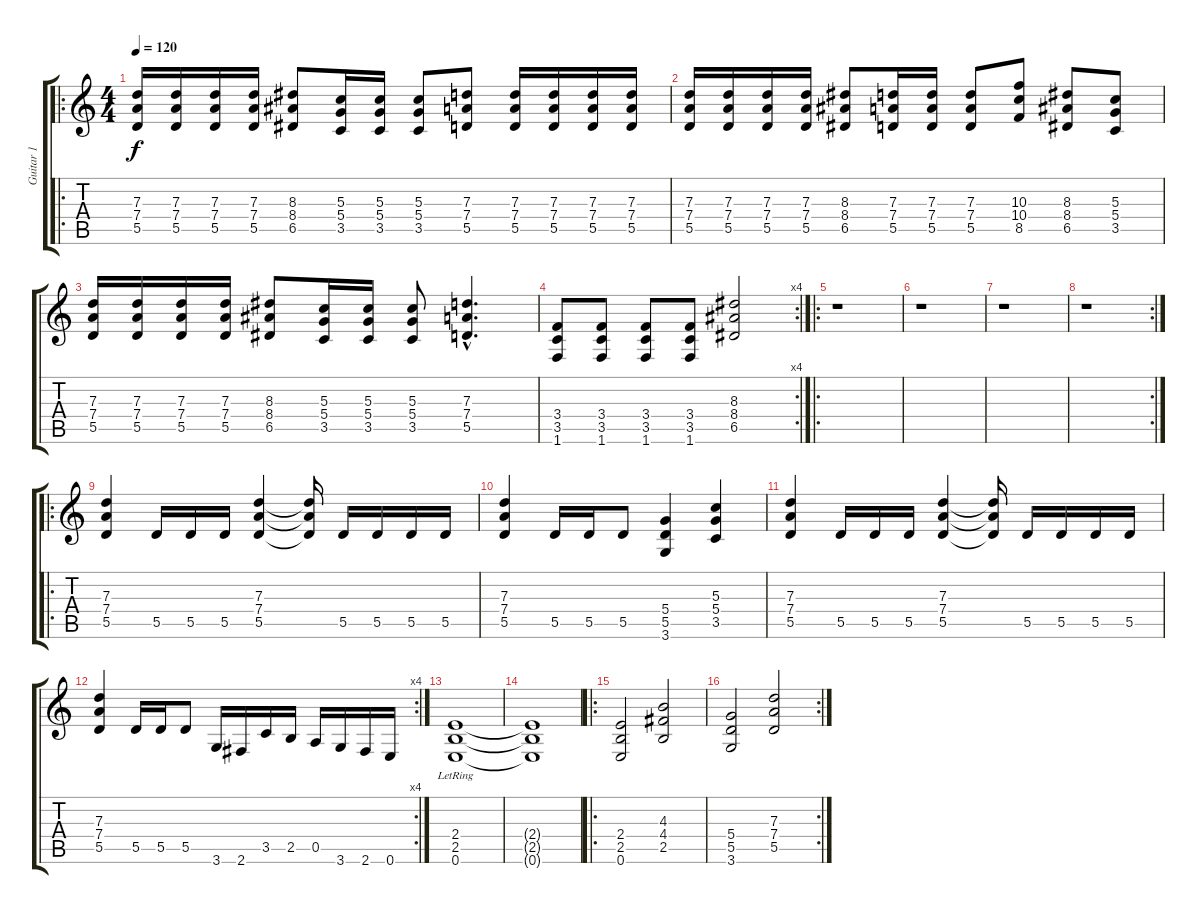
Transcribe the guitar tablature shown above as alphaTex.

\track ("Guitar 1" "Guitar 1") {instrument distortionguitar}
\staff {score tabs}
\tuning (E4 B3 G3 D3 A2 E2) {hide}
\ro
\ts (4 4)
\tempo 120
\clef g2
\ks c
(7.3 7.4 5.5).16{dy f} (7.3 7.4 5.5).16 (7.3 7.4 5.5).16 (7.3 7.4 5.5).16 (8.3 8.4 6.5).8 (5.3 5.4 3.5).16 (5.3 5.4 3.5).16 (5.3 5.4 3.5).8 (7.3 7.4 5.5).8 (7.3 7.4 5.5).16 (7.3 7.4 5.5).16 (7.3 7.4 5.5).16 (7.3 7.4 5.5).16 |
(7.3 7.4 5.5).16 (7.3 7.4 5.5).16 (7.3 7.4 5.5).16 (7.3 7.4 5.5).16 (8.3 8.4 6.5).8 (7.3 7.4 5.5).16 (7.3 7.4 5.5).16 (7.3 7.4 5.5).8 (10.3 10.4 8.5).8 (8.3 8.4 6.5).8 (5.3 5.4 3.5).8 |
(7.3 7.4 5.5).16 (7.3 7.4 5.5).16 (7.3 7.4 5.5).16 (7.3 7.4 5.5).16 (8.3 8.4 6.5).8 (5.3 5.4 3.5).16 (5.3 5.4 3.5).16 (5.3 5.4 3.5).8 (7.3{hac} 7.4{hac} 5.5{hac}).4{d} |
\rc 4
(3.4 3.5 1.6).8 (3.4 3.5 1.6).8 (3.4 3.5 1.6).8 (3.4 3.5 1.6).8 (8.3 8.4 6.5).2 |
\ro
r.1 |
r.1 |
r.1 |
\rc 2
r.1 |
\ro
(7.3 7.4 5.5).4 5.5.16 5.5.16 5.5.16 (7.3 7.4 5.5).4 (7.3{t} 7.4{t} 5.5{t}).16 5.5.16 5.5.16 5.5.16 5.5.16 |
(7.3 7.4 5.5).4 5.5.16 5.5.16 5.5.8 (5.4 5.5 3.6).4 (5.3 5.4 3.5).4 |
(7.3 7.4 5.5).4 5.5.16 5.5.16 5.5.16 (7.3 7.4 5.5).4 (7.3{t} 7.4{t} 5.5{t}).16 5.5.16 5.5.16 5.5.16 5.5.16 |
\rc 4
(7.3 7.4 5.5).4 5.5.16 5.5.16 5.5.8 3.6.16 2.6.16 3.5.16 2.5.16 0.5.16 3.6.16 2.6.16 0.6.16 |
(2.4{lr} 2.5{lr} 0.6{lr}).1 |
(2.4{t} 2.5{t} 0.6{t}).1 |
\ro
(2.4 2.5 0.6).2 (4.3 4.4 2.5).2 |
\rc 2
(5.4 5.5 3.6).2 (7.3 7.4 5.5).2
